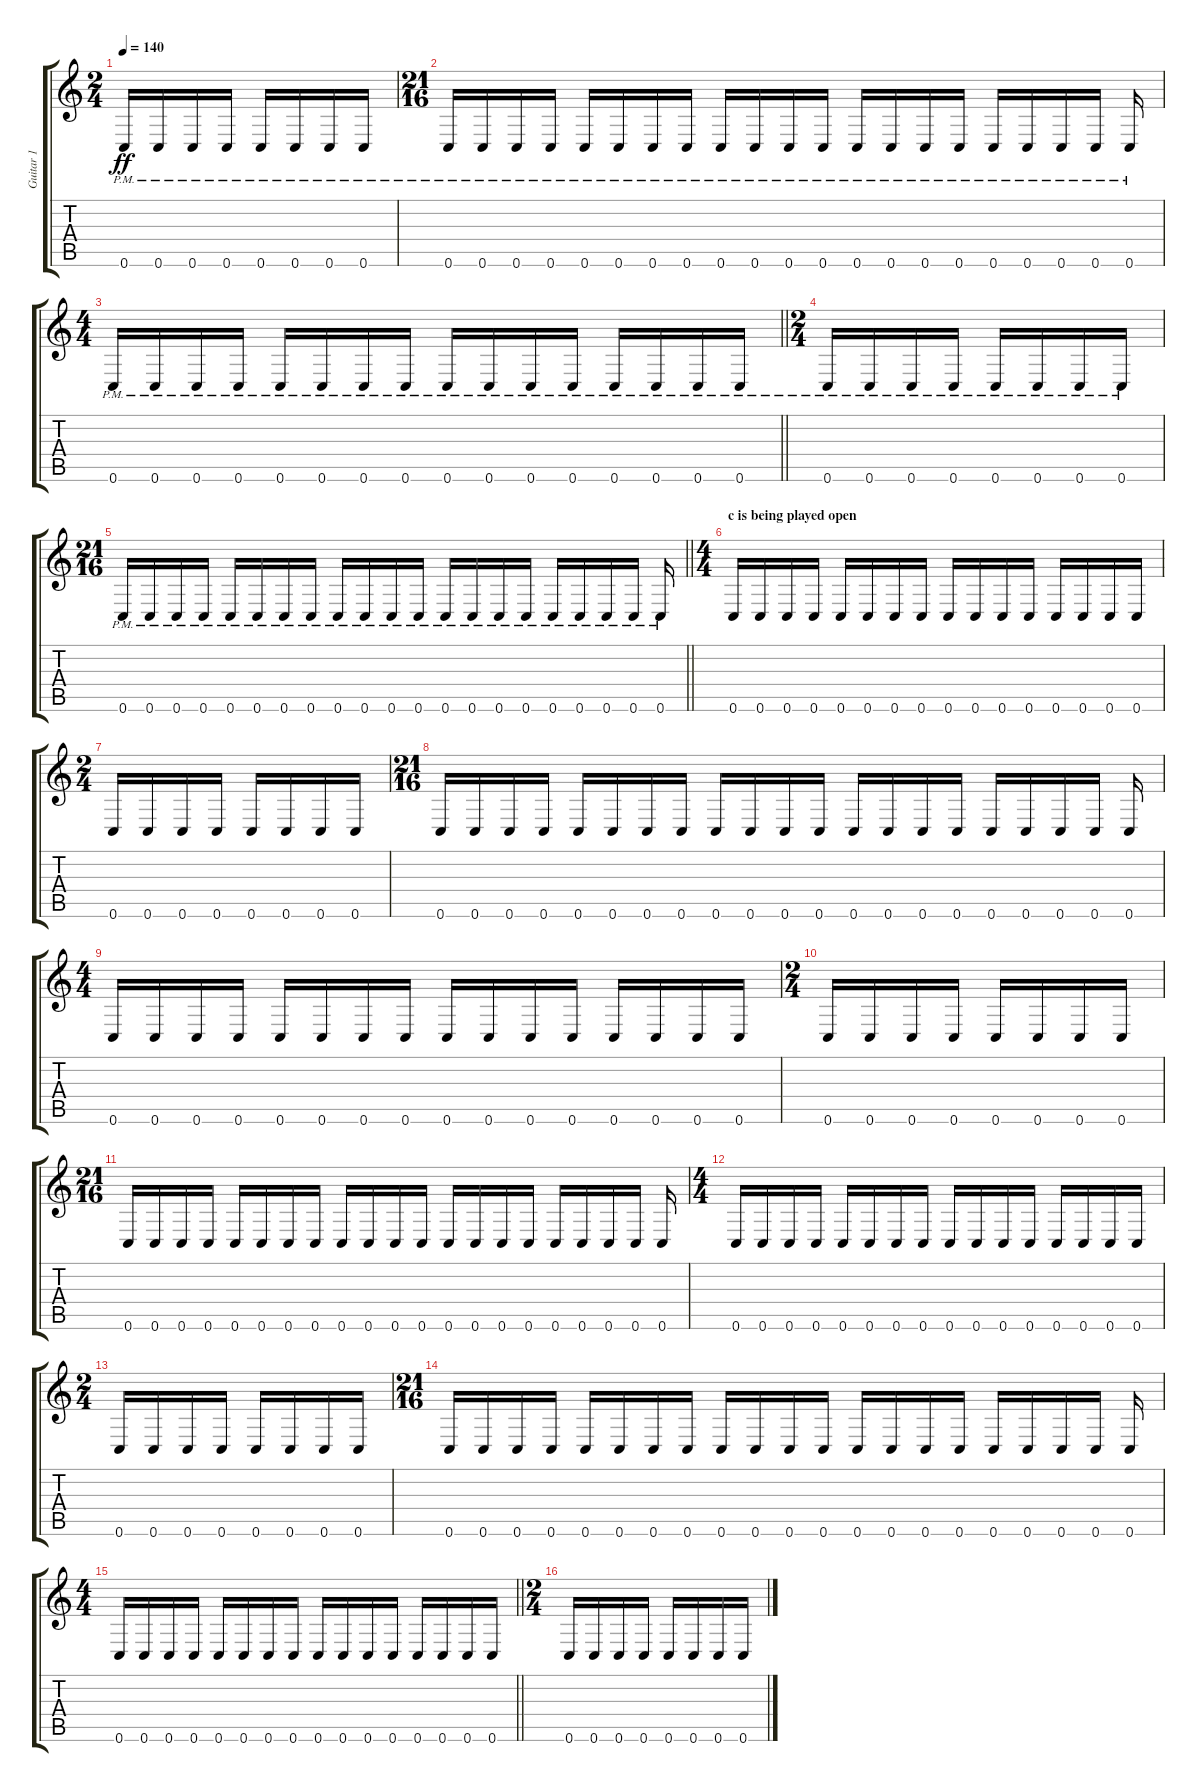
\track ("Guitar 1" "Guitar 1") {instrument distortionguitar}
\staff {score tabs}
\tuning (C4 G3 Eb3 Bb2 F2 C2) {hide}
\ts (2 4)
\tempo 140
\clef g2
\ks c
0.6{pm}.16{dy ff} 0.6{pm}.16 0.6{pm}.16 0.6{pm}.16 0.6{pm}.16 0.6{pm}.16 0.6{pm}.16 0.6{pm}.16 |
\ts (21 16)
0.6{pm}.16 0.6{pm}.16 0.6{pm}.16 0.6{pm}.16 0.6{pm}.16 0.6{pm}.16 0.6{pm}.16 0.6{pm}.16 0.6{pm}.16 0.6{pm}.16 0.6{pm}.16 0.6{pm}.16 0.6{pm}.16 0.6{pm}.16 0.6{pm}.16 0.6{pm}.16 0.6{pm}.16 0.6{pm}.16 0.6{pm}.16 0.6{pm}.16 0.6{pm}.16 |
\ts (4 4)
\barLineRight lightlight
0.6{pm}.16 0.6{pm}.16 0.6{pm}.16 0.6{pm}.16 0.6{pm}.16 0.6{pm}.16 0.6{pm}.16 0.6{pm}.16 0.6{pm}.16 0.6{pm}.16 0.6{pm}.16 0.6{pm}.16 0.6{pm}.16 0.6{pm}.16 0.6{pm}.16 0.6{pm}.16 |
\ts (2 4)
0.6{pm}.16 0.6{pm}.16 0.6{pm}.16 0.6{pm}.16 0.6{pm}.16 0.6{pm}.16 0.6{pm}.16 0.6{pm}.16 |
\ts (21 16)
\barLineRight lightlight
0.6{pm}.16 0.6{pm}.16 0.6{pm}.16 0.6{pm}.16 0.6{pm}.16 0.6{pm}.16 0.6{pm}.16 0.6{pm}.16 0.6{pm}.16 0.6{pm}.16 0.6{pm}.16 0.6{pm}.16 0.6{pm}.16 0.6{pm}.16 0.6{pm}.16 0.6{pm}.16 0.6{pm}.16 0.6{pm}.16 0.6{pm}.16 0.6{pm}.16 0.6{pm}.16 |
\ts (4 4)
\section ("" "c is being played open")
0.6.16 0.6.16 0.6.16 0.6.16 0.6.16 0.6.16 0.6.16 0.6.16 0.6.16 0.6.16 0.6.16 0.6.16 0.6.16 0.6.16 0.6.16 0.6.16 |
\ts (2 4)
0.6.16 0.6.16 0.6.16 0.6.16 0.6.16 0.6.16 0.6.16 0.6.16 |
\ts (21 16)
0.6.16 0.6.16 0.6.16 0.6.16 0.6.16 0.6.16 0.6.16 0.6.16 0.6.16 0.6.16 0.6.16 0.6.16 0.6.16 0.6.16 0.6.16 0.6.16 0.6.16 0.6.16 0.6.16 0.6.16 0.6.16 |
\ts (4 4)
0.6.16 0.6.16 0.6.16 0.6.16 0.6.16 0.6.16 0.6.16 0.6.16 0.6.16 0.6.16 0.6.16 0.6.16 0.6.16 0.6.16 0.6.16 0.6.16 |
\ts (2 4)
0.6.16 0.6.16 0.6.16 0.6.16 0.6.16 0.6.16 0.6.16 0.6.16 |
\ts (21 16)
0.6.16 0.6.16 0.6.16 0.6.16 0.6.16 0.6.16 0.6.16 0.6.16 0.6.16 0.6.16 0.6.16 0.6.16 0.6.16 0.6.16 0.6.16 0.6.16 0.6.16 0.6.16 0.6.16 0.6.16 0.6.16 |
\ts (4 4)
0.6.16 0.6.16 0.6.16 0.6.16 0.6.16 0.6.16 0.6.16 0.6.16 0.6.16 0.6.16 0.6.16 0.6.16 0.6.16 0.6.16 0.6.16 0.6.16 |
\ts (2 4)
0.6.16 0.6.16 0.6.16 0.6.16 0.6.16 0.6.16 0.6.16 0.6.16 |
\ts (21 16)
0.6.16 0.6.16 0.6.16 0.6.16 0.6.16 0.6.16 0.6.16 0.6.16 0.6.16 0.6.16 0.6.16 0.6.16 0.6.16 0.6.16 0.6.16 0.6.16 0.6.16 0.6.16 0.6.16 0.6.16 0.6.16 |
\ts (4 4)
\barLineRight lightlight
0.6.16 0.6.16 0.6.16 0.6.16 0.6.16 0.6.16 0.6.16 0.6.16 0.6.16 0.6.16 0.6.16 0.6.16 0.6.16 0.6.16 0.6.16 0.6.16 |
\ts (2 4)
0.6.16 0.6.16 0.6.16 0.6.16 0.6.16 0.6.16 0.6.16 0.6.16
